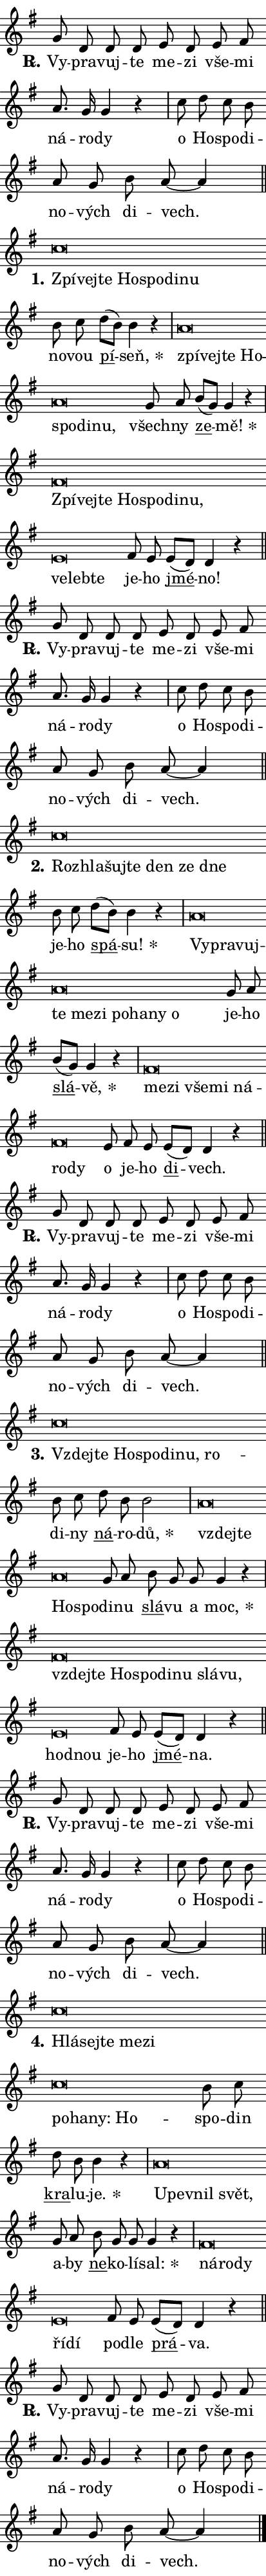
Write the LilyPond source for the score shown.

\version "2.22.1"
\header { tagline = "" }
\paper {
  indent = 0\cm
  top-margin = 0\cm
  right-margin = 0\cm
  bottom-margin = 0\cm
  left-margin = 0\cm
  paper-width = 7\cm
  page-breaking = #ly:one-page-breaking
  system-system-spacing.basic-distance = #11
  score-system-spacing.basic-distance = #11
  ragged-last = ##f
}


%% Author: Thomas Morley
%% https://lists.gnu.org/archive/html/lilypond-user/2020-05/msg00002.html
#(define (line-position grob)
"Returns position of @var[grob} in current system:
   @code{'start}, if at first time-step
   @code{'end}, if at last time-step
   @code{'middle} otherwise
"
  (let* ((col (ly:item-get-column grob))
         (ln (ly:grob-object col 'left-neighbor))
         (rn (ly:grob-object col 'right-neighbor))
         (col-to-check-left (if (ly:grob? ln) ln col))
         (col-to-check-right (if (ly:grob? rn) rn col))
         (break-dir-left
           (and
             (ly:grob-property col-to-check-left 'non-musical #f)
             (ly:item-break-dir col-to-check-left)))
         (break-dir-right
           (and
             (ly:grob-property col-to-check-right 'non-musical #f)
             (ly:item-break-dir col-to-check-right))))
        (cond ((eqv? 1 break-dir-left) 'start)
              ((eqv? -1 break-dir-right) 'end)
              (else 'middle))))

#(define (tranparent-at-line-position vctor)
  (lambda (grob)
  "Relying on @code{line-position} select the relevant enry from @var{vctor}.
Used to determine transparency,"
    (case (line-position grob)
      ((end) (not (vector-ref vctor 0)))
      ((middle) (not (vector-ref vctor 1)))
      ((start) (not (vector-ref vctor 2))))))

noteHeadBreakVisibility =
#(define-music-function (break-visibility)(vector?)
"Makes @code{NoteHead}s transparent relying on @var{break-visibility}"
#{
  \override NoteHead.transparent =
    #(tranparent-at-line-position break-visibility)
#})

#(define delete-ledgers-for-transparent-note-heads
  (lambda (grob)
    "Reads whether a @code{NoteHead} is transparent.
If so this @code{NoteHead} is removed from @code{'note-heads} from
@var{grob}, which is supposed to be @code{LedgerLineSpanner}.
As a result ledgers are not printed for this @code{NoteHead}"
    (let* ((nhds-array (ly:grob-object grob 'note-heads))
           (nhds-list
             (if (ly:grob-array? nhds-array)
                 (ly:grob-array->list nhds-array)
                 '()))
           ;; Relies on the transparent-property being done before
           ;; Staff.LedgerLineSpanner.after-line-breaking is executed.
           ;; This is fragile ...
           (to-keep
             (remove
               (lambda (nhd)
                 (ly:grob-property nhd 'transparent #f))
               nhds-list)))
      ;; TODO find a better method to iterate over grob-arrays, similiar
      ;; to filter/remove etc for lists
      ;; For now rebuilt from scratch
      (set! (ly:grob-object grob 'note-heads)  '())
      (for-each
        (lambda (nhd)
          (ly:pointer-group-interface::add-grob grob 'note-heads nhd))
        to-keep))))

hideNotes = {
  \noteHeadBreakVisibility #begin-of-line-visible
}
unHideNotes = {
  \noteHeadBreakVisibility #all-visible
}

% work-around for resetting accidentals
% https://lilypond.org/doc/v2.23/Documentation/notation/displaying-rhythms#unmetered-music
cadenzaMeasure = {
  \cadenzaOff
  \partial 1024 s1024
  \cadenzaOn
}

#(define-markup-command (accent layout props text) (markup?)
  "Underline accented syllable"
  (interpret-markup layout props
    #{\markup \override #'(offset . 4.3) \underline { #text }#}))

responsum = \markup \concat {
  "R" \hspace #-1.05 \path #0.1 #'((moveto 0 0.07) (lineto 0.9 0.8)) \hspace #0.05 "."
}

\layout {
    \context {
        \Staff
        \remove "Time_signature_engraver"
        \override LedgerLineSpanner.after-line-breaking = #delete-ledgers-for-transparent-note-heads
    }
    \context {
        \Voice {
            \override NoteHead.output-attributes = #'((class . "notehead"))
            \override Hairpin.height = #0.55
        }
    }
    \context {
        \Lyrics {
            \override StanzaNumber.output-attributes = #'((class . "stanzanumber"))
            \override LyricSpace.minimum-distance = #0.9
            \override LyricText.font-name = #"TeX Gyre Schola"
            \override LyricText.font-size = 1
            \override StanzaNumber.font-name = #"TeX Gyre Schola Bold"
            \override StanzaNumber.font-size = 1
        }
    }
}

% magnetic-lyrics.ily
%
%   written by
%     Jean Abou Samra <jean@abou-samra.fr>
%     Werner Lemberg <wl@gnu.org>
%
%   adapted by
%     Jiri Hon <jiri.hon@gmail.com>
%
% Version 2022-Apr-15

% https://www.mail-archive.com/lilypond-user@gnu.org/msg149350.html

#(define (Left_hyphen_pointer_engraver context)
   "Collect syllable-hyphen-syllable occurrences in lyrics and store
them in properties.  This engraver only looks to the left.  For
example, if the lyrics input is @code{foo -- bar}, it does the
following.

@itemize @bullet
@item
Set the @code{text} property of the @code{LyricHyphen} grob between
@q{foo} and @q{bar} to @code{foo}.

@item
Set the @code{left-hyphen} property of the @code{LyricText} grob with
text @q{foo} to the @code{LyricHyphen} grob between @q{foo} and
@q{bar}.
@end itemize

Use this auxiliary engraver in combination with the
@code{lyric-@/text::@/apply-@/magnetic-@/offset!} hook."
   (let ((hyphen #f)
         (text #f))
     (make-engraver
      (acknowledgers
       ((lyric-syllable-interface engraver grob source-engraver)
        (set! text grob)))
      (end-acknowledgers
       ((lyric-hyphen-interface engraver grob source-engraver)
        ;(when (not (grob::has-interface grob 'lyric-space-interface))
          (set! hyphen grob)));)
      ((stop-translation-timestep engraver)
       (when (and text hyphen)
         (ly:grob-set-object! text 'left-hyphen hyphen))
       (set! text #f)
       (set! hyphen #f)))))

#(define (lyric-text::apply-magnetic-offset! grob)
   "If the space between two syllables is less than the value in
property @code{LyricText@/.details@/.squash-threshold}, move the right
syllable to the left so that it gets concatenated with the left
syllable.

Use this function as a hook for
@code{LyricText@/.after-@/line-@/breaking} if the
@code{Left_@/hyphen_@/pointer_@/engraver} is active."
   (let ((hyphen (ly:grob-object grob 'left-hyphen #f)))
     (when hyphen
       (let ((left-text (ly:spanner-bound hyphen LEFT)))
         (when (grob::has-interface left-text 'lyric-syllable-interface)
           (let* ((common (ly:grob-common-refpoint grob left-text X))
                  (this-x-ext (ly:grob-extent grob common X))
                  (left-x-ext
                   (begin
                     ;; Trigger magnetism for left-text.
                     (ly:grob-property left-text 'after-line-breaking)
                     (ly:grob-extent left-text common X)))
                  ;; `delta` is the gap width between two syllables.
                  (delta (- (interval-start this-x-ext)
                            (interval-end left-x-ext)))
                  (details (ly:grob-property grob 'details))
                  (threshold (assoc-get 'squash-threshold details 0.2)))
             (when (< delta threshold)
               (let* (;; We have to manipulate the input text so that
                      ;; ligatures crossing syllable boundaries are not
                      ;; disabled.  For languages based on the Latin
                      ;; script this is essentially a beautification.
                      ;; However, for non-Western scripts it can be a
                      ;; necessity.
                      (lt (ly:grob-property left-text 'text))
                      (rt (ly:grob-property grob 'text))
                      (is-space (grob::has-interface hyphen 'lyric-space-interface))
                      (space (if is-space " " ""))
                      (space-markup (grob-interpret-markup grob " "))
                      (space-size (interval-length (ly:stencil-extent space-markup X)))
                      (extra-delta (if is-space space-size 0))
                      ;; Append new syllable.
                      (ltrt-space (if (and (string? lt) (string? rt))
                                (string-append lt space rt)
                                (make-concat-markup (list lt space rt))))
                      ;; Right-align `ltrt` to the right side.
                      (ltrt-space-markup (grob-interpret-markup
                               grob
                               (make-translate-markup
                                (cons (interval-length this-x-ext) 0)
                                (make-right-align-markup ltrt-space)))))
                 (begin
                   ;; Don't print `left-text`.
                   (ly:grob-set-property! left-text 'stencil #f)
                   ;; Set text and stencil (which holds all collected
                   ;; syllables so far) and shift it to the left.
                   (ly:grob-set-property! grob 'text ltrt-space)
                   (ly:grob-set-property! grob 'stencil ltrt-space-markup)
                   (ly:grob-translate-axis! grob (- (- delta extra-delta)) X))))))))))


#(define (lyric-hyphen::displace-bounds-first grob)
   ;; Make very sure this callback isn't triggered too early.
   (let ((left (ly:spanner-bound grob LEFT))
         (right (ly:spanner-bound grob RIGHT)))
     (ly:grob-property left 'after-line-breaking)
     (ly:grob-property right 'after-line-breaking)
     (ly:lyric-hyphen::print grob)))

squashThreshold = #0.4

\layout {
  \context {
    \Lyrics
    \consists #Left_hyphen_pointer_engraver
    \override LyricText.after-line-breaking =
      #lyric-text::apply-magnetic-offset!
    \override LyricHyphen.stencil = #lyric-hyphen::displace-bounds-first
    \override LyricText.details.squash-threshold = \squashThreshold
    \override LyricHyphen.minimum-distance = 0
    \override LyricHyphen.minimum-length = \squashThreshold
  }
}

squash = \override LyricText.details.squash-threshold = 9999
unSquash = \override LyricText.details.squash-threshold = \squashThreshold

left = \override LyricText.self-alignment-X = #LEFT
unLeft = \revert LyricText.self-alignment-X

starOffset = #(lambda (grob) 
                (let ((x_offset (ly:self-alignment-interface::aligned-on-x-parent grob)))
                  (if (= x_offset 0) 0 (+ x_offset 1.2))))

star = #(define-music-function (syllable)(string?)
"Append star separator at the end of a syllable"
#{
  \once \override LyricText.X-offset = #starOffset
  \lyricmode { \markup {
    #syllable
    \override #'((font-name . "TeX Gyre Schola Bold")) \hspace #0.2 \lower #0.65 \larger "*"
  } }
#})

starAccent = #(define-music-function (syllable)(string?)
"Append star separator at the end of a syllable and make accent"
#{
  \once \override LyricText.X-offset = #starOffset
  \lyricmode { \markup {
    \accent #syllable
    \override #'((font-name . "TeX Gyre Schola Bold")) \hspace #0.2 \lower #0.65 \larger "*"
  } }
#})

breath = #(define-music-function (syllable)(string?)
"Append breathing indicator at the end of a syllable"
#{
  \lyricmode { \markup { #syllable "+" } }
#})

optionalBreath = #(define-music-function (syllable)(string?)
"Append optional breathing indicator at the end of a syllable"
#{
  \lyricmode { \markup { #syllable "(+)" } }
#})


\score {
    <<
        \new Voice = "melody" { \cadenzaOn \key g \major \relative { g'8 d d d e d e fis \bar "" a8. g16 g4 r \cadenzaMeasure \bar "|" c8 d c b \bar "" a g b a~ a4 \cadenzaMeasure \bar "||" \break }
\relative { c''\breve*1/16 \hideNotes \breve*1/16 \bar "" \breve*1/16 \bar "" \breve*1/16 \bar "" \breve*1/16 \bar "" \breve*1/16 \breve*1/16 \bar "" \unHideNotes b8 c \bar "" d[( b)] b4 r \cadenzaMeasure \bar "|" a\breve*1/16 \hideNotes \breve*1/16 \bar "" \breve*1/16 \bar "" \breve*1/16 \bar "" \breve*1/16 \bar "" \breve*1/16 \breve*1/16 \bar "" \unHideNotes g8 a \bar "" b[( g)] g4 r \cadenzaMeasure \bar "|" fis\breve*1/16 \hideNotes \breve*1/16 \bar "" \breve*1/16 \bar "" \breve*1/16 \bar "" \breve*1/16 \bar "" \breve*1/16 \breve*1/16 \bar "" \unHideNotes e\breve*1/16 \hideNotes \breve*1/16 \breve*1/16 \bar "" \unHideNotes fis8 e \bar "" e[( d)] d4 r \cadenzaMeasure \bar "||" \break }
\relative { g'8 d d d e d e fis \bar "" a8. g16 g4 r \cadenzaMeasure \bar "|" c8 d c b \bar "" a g b a~ a4 \cadenzaMeasure \bar "||" \break }
\relative { c''\breve*1/16 \hideNotes \breve*1/16 \bar "" \breve*1/16 \bar "" \breve*1/16 \bar "" \breve*1/16 \bar "" \breve*1/16 \breve*1/16 \bar "" \unHideNotes b8 c \bar "" d[( b)] b4 r \cadenzaMeasure \bar "|" a\breve*1/16 \hideNotes \breve*1/16 \bar "" \breve*1/16 \bar "" \breve*1/16 \bar "" \breve*1/16 \bar "" \breve*1/16 \bar "" \breve*1/16 \bar "" \breve*1/16 \bar "" \breve*1/16 \breve*1/16 \bar "" \unHideNotes g8 a \bar "" b[( g)] g4 r \cadenzaMeasure \bar "|" fis\breve*1/16 \hideNotes \breve*1/16 \bar "" \breve*1/16 \bar "" \breve*1/16 \bar "" \breve*1/16 \bar "" \breve*1/16 \breve*1/16 \bar "" \unHideNotes e8 fis8 e \bar "" e[( d)] d4 r \cadenzaMeasure \bar "||" \break }
\relative { g'8 d d d e d e fis \bar "" a8. g16 g4 r \cadenzaMeasure \bar "|" c8 d c b \bar "" a g b a~ a4 \cadenzaMeasure \bar "||" \break }
\relative { c''\breve*1/16 \hideNotes \breve*1/16 \bar "" \breve*1/16 \bar "" \breve*1/16 \bar "" \breve*1/16 \bar "" \breve*1/16 \breve*1/16 \bar "" \unHideNotes b8 c \bar "" d b b2 \cadenzaMeasure \bar "|" a\breve*1/16 \hideNotes \breve*1/16 \bar "" \breve*1/16 \breve*1/16 \bar "" \unHideNotes g8 a \bar "" b g g g4 r \cadenzaMeasure \bar "|" fis\breve*1/16 \hideNotes \breve*1/16 \bar "" \breve*1/16 \bar "" \breve*1/16 \bar "" \breve*1/16 \bar "" \breve*1/16 \bar "" \breve*1/16 \breve*1/16 \bar "" \unHideNotes e\breve*1/16 \hideNotes \breve*1/16 \bar "" \unHideNotes fis8 e \bar "" e[( d)] d4 r \cadenzaMeasure \bar "||" \break }
\relative { g'8 d d d e d e fis \bar "" a8. g16 g4 r \cadenzaMeasure \bar "|" c8 d c b \bar "" a g b a~ a4 \cadenzaMeasure \bar "||" \break }
\relative { c''\breve*1/16 \hideNotes \breve*1/16 \bar "" \breve*1/16 \bar "" \breve*1/16 \bar "" \breve*1/16 \bar "" \breve*1/16 \bar "" \breve*1/16 \bar "" \breve*1/16 \breve*1/16 \bar "" \unHideNotes b8 c \bar "" d b b4 r \cadenzaMeasure \bar "|" a\breve*1/16 \hideNotes \breve*1/16 \bar "" \breve*1/16 \breve*1/16 \bar "" \unHideNotes g8 a \bar "" b g g g4 r \cadenzaMeasure \bar "|" fis\breve*1/16 \hideNotes \breve*1/16 \breve*1/16 \bar "" \unHideNotes e\breve*1/16 \hideNotes \breve*1/16 \bar "" \unHideNotes fis8 e \bar "" e[( d)] d4 r \cadenzaMeasure \bar "||" \break }
\relative { g'8 d d d e d e fis \bar "" a8. g16 g4 r \cadenzaMeasure \bar "|" c8 d c b \bar "" a g b a~ a4 \cadenzaMeasure \bar "||" \break } \bar "|." }
        \new Lyrics \lyricsto "melody" { \lyricmode { \set stanza = \responsum
Vy -- pra -- vuj -- te me -- zi vše -- mi ná -- ro -- dy o Ho -- spo -- di -- no -- vých di -- vech.
\set stanza = "1."
\left Zpí -- \squash vej -- te Ho -- spo -- di -- nu \unLeft \unSquash no -- vou \markup \accent pí -- \star seň, \left zpí -- \squash vej -- te Ho -- spo -- di -- nu, \unLeft \unSquash všech -- ny \markup \accent ze -- \star mě! \left Zpí -- \squash vej -- te Ho -- spo -- di -- nu, \left \unLeft \unSquash ve -- \squash leb -- te \unLeft \unSquash je -- ho \markup \accent jmé -- no!
\set stanza = \responsum
Vy -- pra -- vuj -- te me -- zi vše -- mi ná -- ro -- dy o Ho -- spo -- di -- no -- vých di -- vech.
\set stanza = "2."
\left Roz -- \squash hla -- šuj -- te den ze dne \unLeft \unSquash je -- ho \markup \accent spá -- \star su! \left Vy -- \squash pra -- vuj -- te me -- zi po -- ha -- ny o \unLeft \unSquash je -- ho \markup \accent slá -- \star vě, \left me -- \squash zi vše -- mi ná -- ro -- dy \unLeft \unSquash o je -- ho \markup \accent di -- vech.
\set stanza = \responsum
Vy -- pra -- vuj -- te me -- zi vše -- mi ná -- ro -- dy o Ho -- spo -- di -- no -- vých di -- vech.
\set stanza = "3."
\left Vzdej -- \squash te Ho -- spo -- di -- nu, ro -- \unLeft \unSquash di -- ny \markup \accent ná -- ro -- \star dů, \left vzdej -- \squash te Ho -- spo -- \unLeft \unSquash di -- nu \markup \accent slá -- vu a \star moc, \left vzdej -- \squash te Ho -- spo -- di -- nu slá -- vu, \left \unLeft \unSquash hod -- \squash nou \unLeft \unSquash je -- ho \markup \accent jmé -- na.
\set stanza = \responsum
Vy -- pra -- vuj -- te me -- zi vše -- mi ná -- ro -- dy o Ho -- spo -- di -- no -- vých di -- vech.
\set stanza = "4."
\left Hlá -- \squash sej -- te me -- zi po -- ha -- ny: Ho -- \unLeft \unSquash spo -- din \markup \accent kra -- lu -- \star je. \left U -- \squash pev -- nil svět, \unLeft \unSquash a -- by \markup \accent ne -- ko -- lí -- \star sal: \left ná -- \squash ro -- dy \left \unLeft \unSquash ří -- \squash dí \unLeft \unSquash po -- dle \markup \accent prá -- va.
\set stanza = \responsum
Vy -- pra -- vuj -- te me -- zi vše -- mi ná -- ro -- dy o Ho -- spo -- di -- no -- vých di -- vech. } }
    >>
    \layout {}
}
